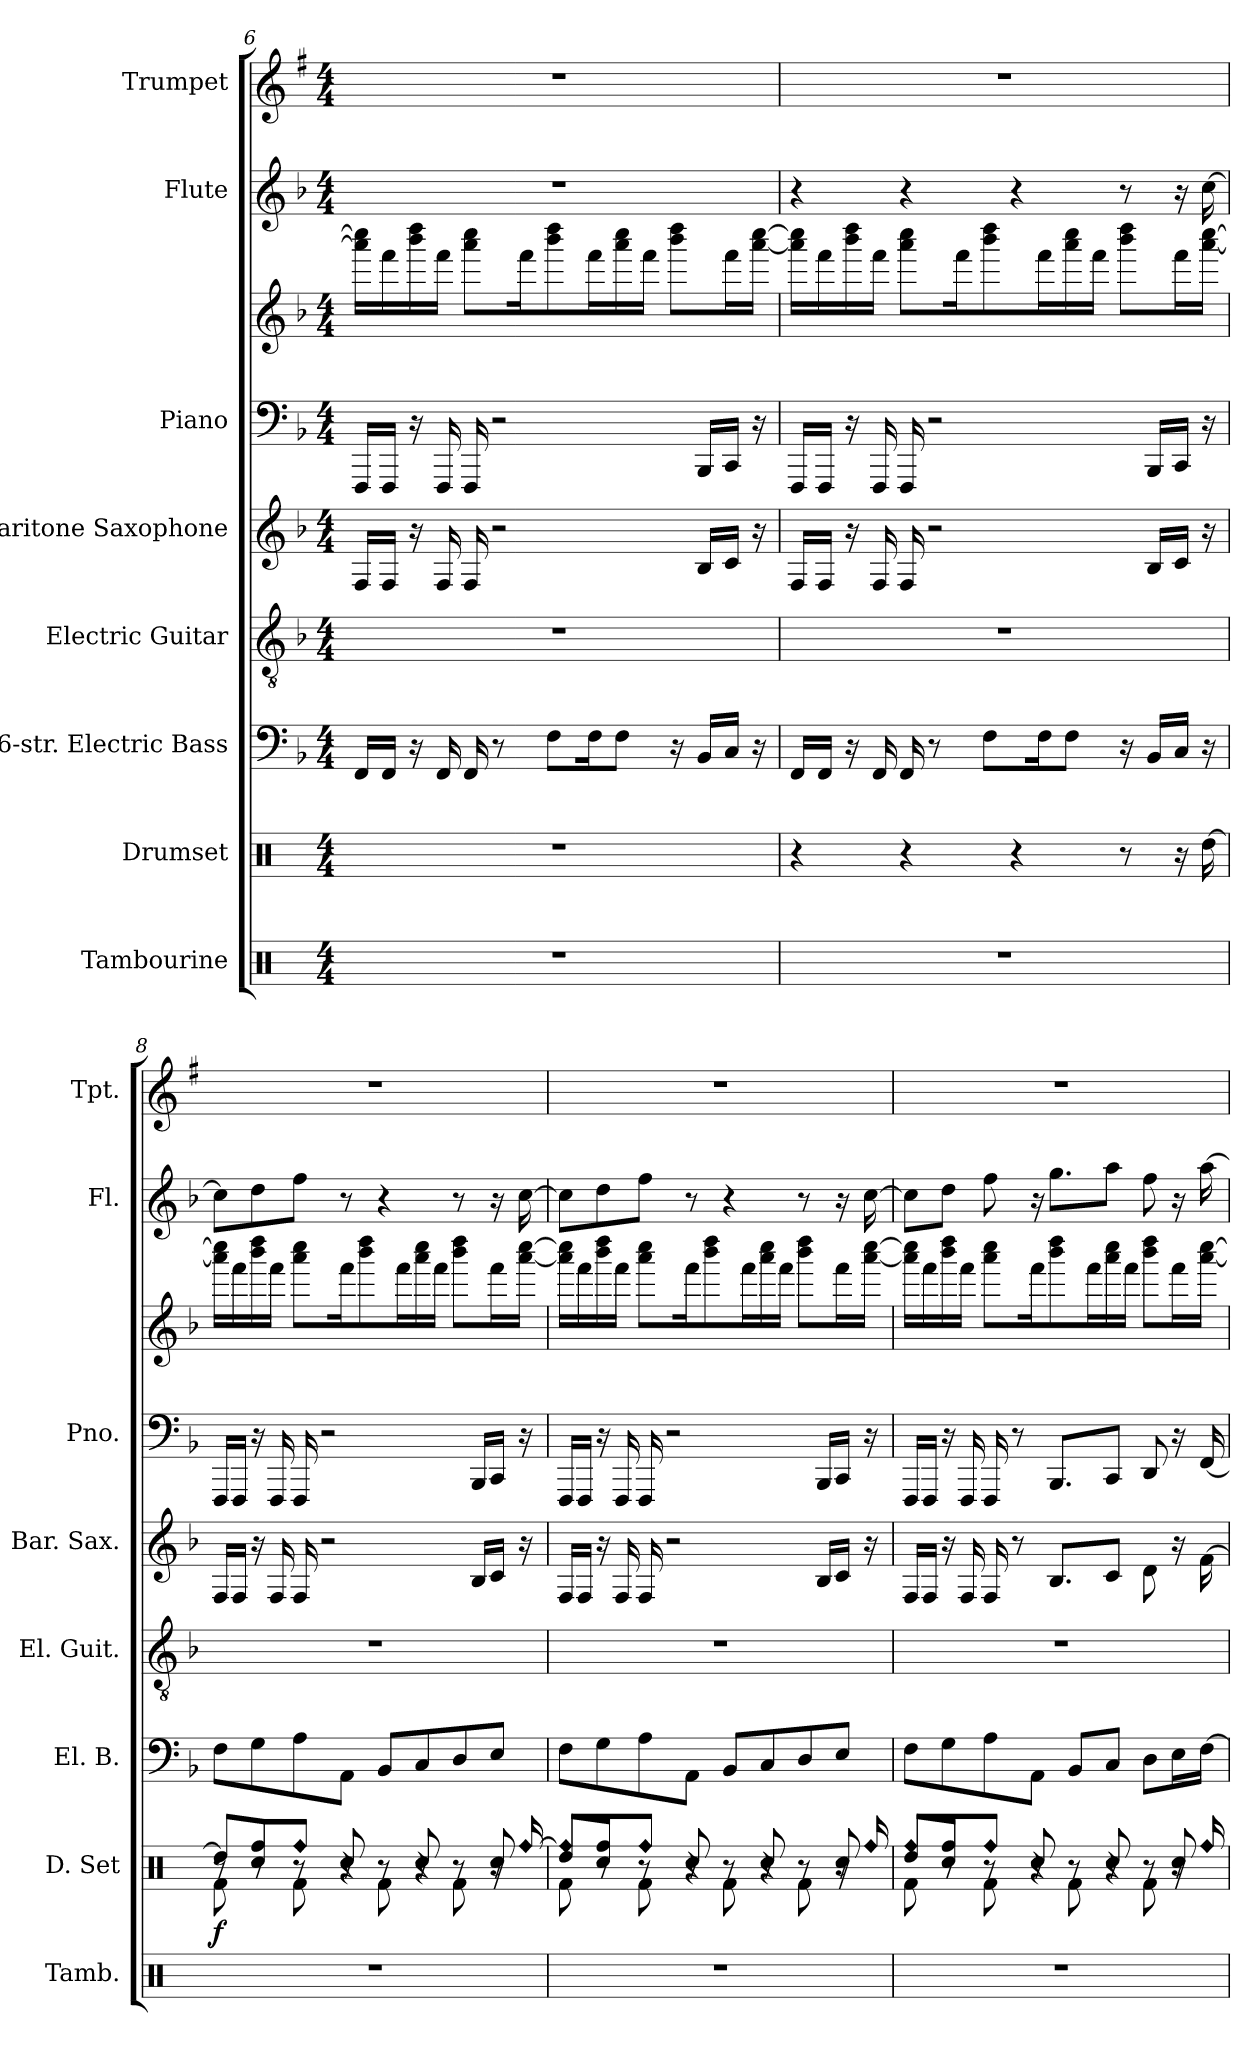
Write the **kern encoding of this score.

**kern	**kern	**dynam	**kern	**kern	**kern	**kern	**kern	**kern	**kern
*part8	*part7	*part7	*part6	*part5	*part4	*part3	*part3	*part2	*part1
*staff9	*staff8	*staff8	*staff7	*staff6	*staff5	*staff4	*staff3	*staff2	*staff1
*I"Tambourine	*I"Drumset	*	*I"6-str. Electric Bass	*I"Electric Guitar	*I"Baritone Saxophone	*I"Piano	*	*I"Flute	*I"Trumpet
*I'Tamb.	*I'D. Set	*	*I'El. B.	*I'El. Guit.	*I'Bar. Sax.	*I'Pno.	*	*I'Fl.	*I'Tpt.
*clefX	*clefX	*	*clefF4	*clefGv2	*clefG2	*clefF4	*clefG2	*clefG2	*clefG2
*	*	*	*ITrd7c12	*	*ITrd12c21	*	*	*	*ITrd1c2
*k[]	*k[]	*	*k[b-]	*k[b-]	*k[b-]	*k[b-]	*k[b-]	*k[b-]	*k[b-]
*M4/4	*M4/4	*	*M4/4	*M4/4	*M4/4	*M4/4	*M4/4	*M4/4	*M4/4
=6	=6	=6	=6	=6	=6	=6	=6	=6	=6
1r	1r	.	16FFF/LL	1r	16FF/LL	16FFF/LL	16aaa\] 16cccc\]LL	1r	1r
.	.	.	16FFF/JJ	.	16FF/JJ	16FFF/JJ	16fff\	.	.
.	.	.	16r	.	16r	16r	16bbb-\ 16dddd\	.	.
.	.	.	16FFF/	.	16FF/	16FFF/	16fff\JJ	.	.
.	.	.	16FFF/	.	16FF/	16FFF/	8aaa\ 8cccc\L	.	.
.	.	.	8r	.	2r	2r	.	.	.
.	.	.	.	.	.	.	16fff\K	.	.
.	.	.	8FF\L	.	.	.	8bbb-\ 8dddd\	.	.
.	.	.	16FF\K	.	.	.	16fff\L	.	.
.	.	.	8FF\J	.	.	.	16aaa\ 16cccc\	.	.
.	.	.	.	.	.	.	16fff\JJ	.	.
.	.	.	16r	.	.	.	8bbb-\ 8dddd\L	.	.
.	.	.	16BBB-/LL	.	16BB-/LL	16BBB-/LL	.	.	.
.	.	.	16CC/JJ	.	16C/JJ	16CC/JJ	16fff\L	.	.
.	.	.	16r	.	16r	16r	[16aaa\ [16cccc\JJ	.	.
!!LO:PB:g=z
=7	=7	=7	=7	=7	=7	=7	=7	=7	=7
1r	4r	.	16FFF/LL	1r	16FF/LL	16FFF/LL	16aaa\] 16cccc\]LL	4r	1r
.	.	.	16FFF/JJ	.	16FF/JJ	16FFF/JJ	16fff\	.	.
.	.	.	16r	.	16r	16r	16bbb-\ 16dddd\	.	.
.	.	.	16FFF/	.	16FF/	16FFF/	16fff\JJ	.	.
.	4r	.	16FFF/	.	16FF/	16FFF/	8aaa\ 8cccc\L	4r	.
.	.	.	8r	.	2r	2r	.	.	.
.	.	.	.	.	.	.	16fff\K	.	.
.	.	.	8FF\L	.	.	.	8bbb-\ 8dddd\	.	.
.	4r	.	.	.	.	.	.	4r	.
.	.	.	16FF\K	.	.	.	16fff\L	.	.
.	.	.	8FF\J	.	.	.	16aaa\ 16cccc\	.	.
.	.	.	.	.	.	.	16fff\JJ	.	.
.	8r	.	16r	.	.	.	8bbb-\ 8dddd\L	8r	.
.	.	.	16BBB-/LL	.	16BB-/LL	16BBB-/LL	.	.	.
.	16r	.	16CC/JJ	.	16C/JJ	16CC/JJ	16fff\L	16r	.
.	[16Rdd\	.	16r	.	16r	16r	[16aaa\ [16cccc\JJ	[16cc\	.
=8	=8	=8	=8	=8	=8	=8	=8	=8	=8
*	*^	*	*	*	*	*	*	*	*
*	*	*^	*	*	*	*	*	*	*	*
!	!	!	!	!LO:DY:b	!	!	!	!	!	!	!
1r	8Rdd/L]	8Rf\	8r	f	8FF\L	1r	16FF/LL	16FFF/LL	16aaa\] 16cccc\]LL	8cc\L]	1r
.	.	.	.	.	.	.	16FF/JJ	16FFF/JJ	16fff\	.	.
.	8Rcc/J	8r	8Rff/L	.	8GG\	.	16r	16r	16bbb-\ 16dddd\	8dd\	.
.	.	.	.	.	.	.	16FF/	16FFF/	16fff\JJ	.	.
!	!	!	!LO:N:head=diamond	!	!	!	!	!	!	!	!
.	8r	8Rf\	8Rff/J	.	8AA\	.	16FF/	16FFF/	8aaa\ 8cccc\L	8ff\J	.
.	.	.	.	.	.	.	2r	2r	.	.	.
.	8Rcc/	8r	4r	.	8AAA\J	.	.	.	16fff\K	8r	.
.	.	.	.	.	.	.	.	.	8bbb-\ 8dddd\	.	.
.	8r	8Rf\	.	.	8BBB-/L	.	.	.	.	4r	.
.	.	.	.	.	.	.	.	.	16fff\L	.	.
.	8Rcc/	8r	4r	.	8CC/	.	.	.	16aaa\ 16cccc\	.	.
.	.	.	.	.	.	.	.	.	16fff\JJ	.	.
.	8r	8Rf\	.	.	8DD/	.	.	.	8bbb-\ 8dddd\L	8r	.
.	.	.	.	.	.	.	16BB-/LL	16BBB-/LL	.	.	.
.	8Rcc/	8r	16r	.	8EE/J	.	16C/JJ	16CC/JJ	16fff\L	16r	.
!	!	!	!LO:N:head=diamond	!	!	!	!	!	!	!	!
.	.	.	[16Rff/	.	.	.	16r	16r	[16aaa\ [16cccc\JJ	[16cc\	.
!!LO:PB:g=z
=9	=9	=9	=9	=9	=9	=9	=9	=9	=9	=9	=9
!	!	!	!LO:N:head=diamond	!	!	!	!	!	!	!	!
1r	8Rdd/L	8Rf\	8Rff/L]	.	8FF\L	1r	16FF/LL	16FFF/LL	16aaa\] 16cccc\]LL	8cc\L]	1r
.	.	.	.	.	.	.	16FF/JJ	16FFF/JJ	16fff\	.	.
.	8Rcc/J	8r	8Rff/	.	8GG\	.	16r	16r	16bbb-\ 16dddd\	8dd\	.
.	.	.	.	.	.	.	16FF/	16FFF/	16fff\JJ	.	.
!	!	!	!LO:N:head=diamond	!	!	!	!	!	!	!	!
.	8r	8Rf\	8Rff/J	.	8AA\	.	16FF/	16FFF/	8aaa\ 8cccc\L	8ff\J	.
.	.	.	.	.	.	.	2r	2r	.	.	.
.	8Rcc/	8r	4r	.	8AAA\J	.	.	.	16fff\K	8r	.
.	.	.	.	.	.	.	.	.	8bbb-\ 8dddd\	.	.
.	8r	8Rf\	.	.	8BBB-/L	.	.	.	.	4r	.
.	.	.	.	.	.	.	.	.	16fff\L	.	.
.	8Rcc/	8r	4r	.	8CC/	.	.	.	16aaa\ 16cccc\	.	.
.	.	.	.	.	.	.	.	.	16fff\JJ	.	.
.	8r	8Rf\	.	.	8DD/	.	.	.	8bbb-\ 8dddd\L	8r	.
.	.	.	.	.	.	.	16BB-/LL	16BBB-/LL	.	.	.
.	8Rcc/	8r	16r	.	8EE/J	.	16C/JJ	16CC/JJ	16fff\L	16r	.
!	!	!	!LO:N:head=diamond	!	!	!	!	!	!	!	!
.	.	.	16Rff/	.	.	.	16r	16r	[16aaa\ [16cccc\JJ	[16cc\	.
=10	=10	=10	=10	=10	=10	=10	=10	=10	=10	=10	=10
!	!	!	!LO:N:head=diamond	!	!	!	!	!	!	!	!
1r	8Rdd/L	8Rf\	8Rff/L	.	8FF\L	1r	16FF/LL	16FFF/LL	16aaa\] 16cccc\]LL	8cc\L]	1r
.	.	.	.	.	.	.	16FF/JJ	16FFF/JJ	16fff\	.	.
.	8Rcc/J	8r	8Rff/	.	8GG\	.	16r	16r	16bbb-\ 16dddd\	8dd\J	.
.	.	.	.	.	.	.	16FF/	16FFF/	16fff\JJ	.	.
!	!	!	!LO:N:head=diamond	!	!	!	!	!	!	!	!
.	8r	8Rf\	8Rff/J	.	8AA\	.	16FF/	16FFF/	8aaa\ 8cccc\L	8ff\	.
.	.	.	.	.	.	.	8r	8r	.	.	.
.	8Rcc/	8r	4r	.	8AAA\J	.	.	.	16fff\K	16r	.
.	.	.	.	.	.	.	8.BB-/L	8.BBB-/L	8bbb-\ 8dddd\	8.gg\L	.
.	8r	8Rf\	.	.	8BBB-/L	.	.	.	.	.	.
.	.	.	.	.	.	.	.	.	16fff\L	.	.
.	8Rcc/	8r	4r	.	8CC/J	.	8C/J	8CC/J	16aaa\ 16cccc\	8aa\J	.
.	.	.	.	.	.	.	.	.	16fff\JJ	.	.
.	8r	8Rf\	.	.	8DD\L	.	8D\	8DD/	8bbb-\ 8dddd\L	8ff\	.
.	8Rcc/	8r	16r	.	16EE\L	.	16r	16r	16fff\L	16r	.
!	!	!	!LO:N:head=diamond	!	!	!	!	!	!	!	!
.	.	.	16Rff/	.	[16FF\JJ	.	[16F\	[16FF/	[16aaa\ [16cccc\JJ	[16aa\	.
*	*v	*v	*v	*	*	*	*	*	*	*	*
=	=	=	=	=	=	=	=	=	=
*-	*-	*-	*-	*-	*-	*-	*-	*-	*-
